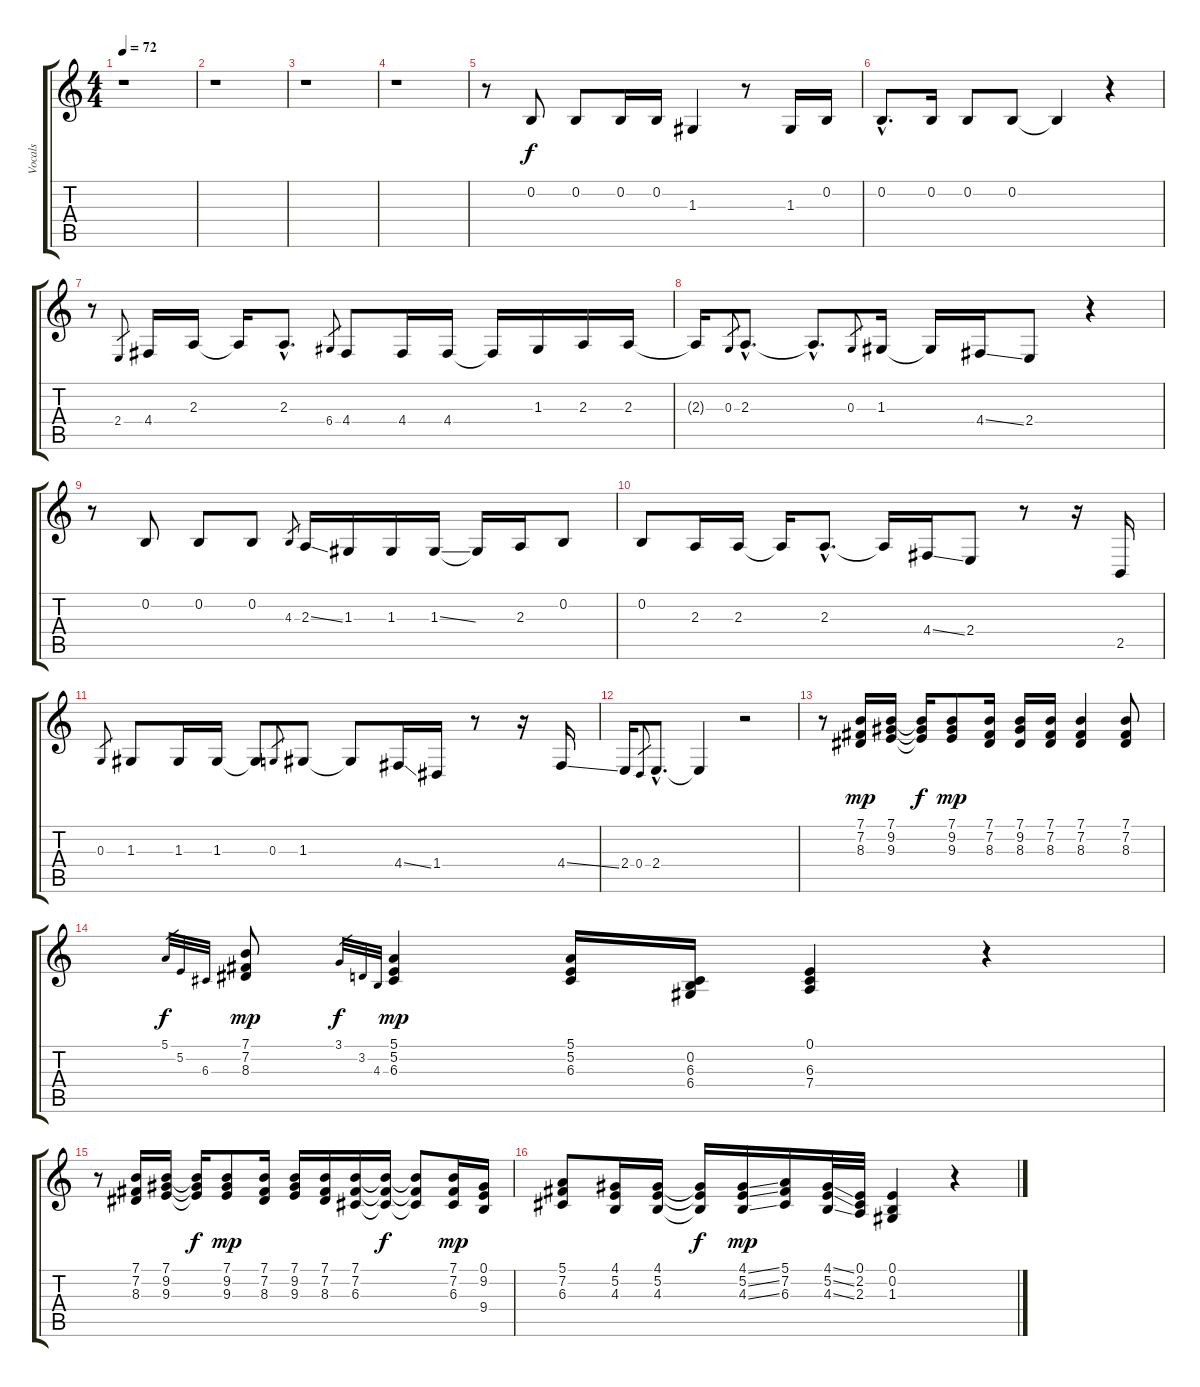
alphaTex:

\track ("Vocals" "Vocals") {instrument clarinet}
\staff {score tabs}
\tuning (E4 B3 G3 D3 A2 E2) {hide}
\ts (4 4)
\tempo 72
\clef g2
\ks c
r.1{dy f} |
r.1 |
r.1 |
r.1 |
r.8 0.2.8 0.2.8 0.2.16 0.2.16 1.3.4 r.8 1.3.16 0.2.16 |
0.2{hac}.8{d} 0.2.16 0.2.8 0.2.8 0.2{t}.4 r.4 |
r.8 2.4.8{gr} 4.4.16 2.3.16 2.3{t}.16 2.3{hac}.8{d} 6.4.8{gr} 4.4.8 4.4.16 4.4.16 4.4{t}.16 1.3.16 2.3.16 2.3.16 |
2.3{t}.16 0.3.8{gr} 2.3{hac}.8{d} 2.3{hac t}.8{d} 0.3.8{gr} 1.3.16 1.3{t}.16 4.4{ss}.16 2.4.8 r.4 |
r.8 0.2.8 0.2.8 0.2.8 4.3.8{gr} 2.3{ss}.16 1.3.16 1.3.16 1.3{ss}.16 1.3{t}.16 2.3.16 0.2.8 |
0.2.8 2.3.16 2.3.16 2.3{t}.16 2.3{hac}.8{d} 2.3{t}.16 4.4{ss}.16 2.4.8 r.8 r.16 2.5.16 |
0.3.8{gr} 1.3.8 1.3.16 1.3.16 1.3{t}.8 0.3.8{gr} 1.3.8 1.3{t}.8 4.4{ss}.16 1.4.16 r.8 r.16 4.4{ss}.16 |
2.4.16 0.4.8{gr} 2.4{hac}.8{d} 2.4{t}.4 r.2 |
r.8 (7.1 7.2 8.3).16{dy mp} (7.1 9.2 9.3).16 (7.1{t} 9.2{t} 9.3{t}).16{dy f} (7.1 9.2 9.3).8{dy mp} (7.1 7.2 8.3).16 (7.1 9.2 8.3).16 (7.1 7.2 8.3).16 (7.1 7.2 8.3).4 (7.1 7.2 8.3).8 |
5.1.32{gr dy f} 5.2.32{gr} 6.3.32{gr} (7.1 7.2 8.3).8{dy mp} 3.1.32{gr dy f} 3.2.32{gr} 4.3.32{gr} (5.1 5.2 6.3).4{dy mp} (5.1 5.2 6.3).16 (0.2 6.3 6.4).16 (0.1 6.3 7.4).4 r.4 |
r.8 (7.1 7.2 8.3).16 (7.1 9.2 9.3).16 (7.1{t} 9.2{t} 9.3{t}).16{dy f} (7.1 9.2 9.3).8{dy mp} (7.1 7.2 8.3).16 (7.1 9.2 9.3).16 (7.1 7.2 8.3).16 (7.1 7.2 6.3).16 (7.1{t} 7.2{t} 6.3{t}).16{dy f} (7.1{t} 7.2{t} 6.3{t}).8 (7.1 7.2 6.3).16{dy mp} (0.1 9.2 9.4).16 |
(5.1 7.2 6.3).8 (4.1 5.2 4.3).16 (4.1 5.2 4.3).16 (4.1{t} 5.2{t} 4.3{t}).16{dy f} (4.1{ss} 5.2{ss} 4.3{ss}).16{dy mp} (5.1 7.2 6.3).16 (4.1{ss} 5.2{ss} 4.3{ss}).32 (0.1 2.2 2.3).32 (0.1 0.2 1.3).4 r.4
